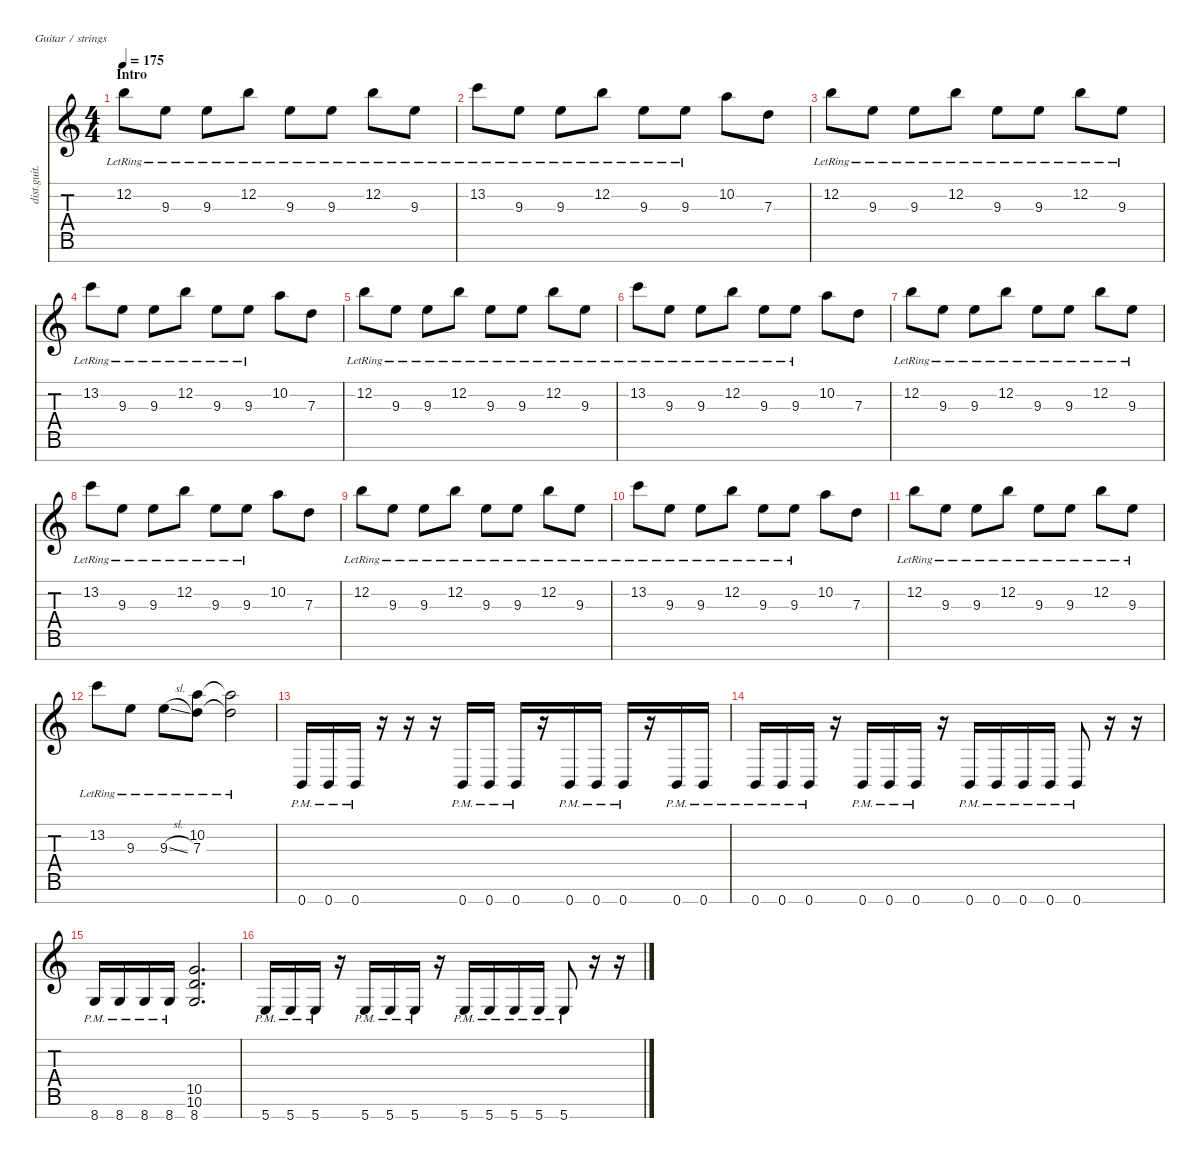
\defaultSystemsLayout 4
\hideDynamics
\bracketExtendMode nobrackets
\track ("Distortion Guitar - Zoli" "dist.guit.") {instrument distortionguitar}
\staff {score tabs}
\tuning (E4 B3 G3 D3 A2 E2 B1)
\ts (4 4)
\section ("" "Intro")
\tempo 175
\clef g2
\ks c
12.2{lr}.8{dy ff instrument distortionguitar} 9.3{lr}.8 9.3{lr}.8 12.2{lr}.8 9.3{lr}.8 9.3{lr}.8 12.2{lr}.8 9.3{lr}.8 |
13.2{lr}.8 9.3{lr}.8 9.3{lr}.8 12.2{lr}.8 9.3{lr}.8 9.3{lr}.8 10.2.8 7.3.8 |
12.2{lr}.8 9.3{lr}.8 9.3{lr}.8 12.2{lr}.8 9.3{lr}.8 9.3{lr}.8 12.2{lr}.8 9.3{lr}.8 |
13.2{lr}.8 9.3{lr}.8 9.3{lr}.8 12.2{lr}.8 9.3{lr}.8 9.3{lr}.8 10.2.8 7.3.8 |
12.2{lr}.8 9.3{lr}.8 9.3{lr}.8 12.2{lr}.8 9.3{lr}.8 9.3{lr}.8 12.2{lr}.8 9.3{lr}.8 |
13.2{lr}.8 9.3{lr}.8 9.3{lr}.8 12.2{lr}.8 9.3{lr}.8 9.3{lr}.8 10.2.8 7.3.8 |
12.2{lr}.8 9.3{lr}.8 9.3{lr}.8 12.2{lr}.8 9.3{lr}.8 9.3{lr}.8 12.2{lr}.8 9.3{lr}.8 |
13.2{lr}.8 9.3{lr}.8 9.3{lr}.8 12.2{lr}.8 9.3{lr}.8 9.3{lr}.8 10.2.8 7.3.8 |
12.2{lr}.8 9.3{lr}.8 9.3{lr}.8 12.2{lr}.8 9.3{lr}.8 9.3{lr}.8 12.2{lr}.8 9.3{lr}.8 |
13.2{lr}.8 9.3{lr}.8 9.3{lr}.8 12.2{lr}.8 9.3{lr}.8 9.3{lr}.8 10.2.8 7.3.8 |
12.2{lr}.8 9.3{lr}.8 9.3{lr}.8 12.2{lr}.8 9.3{lr}.8 9.3{lr}.8 12.2{lr}.8 9.3{lr}.8 |
13.2{lr}.8 9.3{lr}.8 9.3{sl lr}.8 (10.2{lr} 7.3{lr}).8 (10.2{lr t} 7.3{lr t}).2 |
0.7{pm}.16 0.7{pm}.16 0.7{pm}.16 r.16 r.16 r.16 0.7{pm}.16 0.7{pm}.16 0.7{pm}.16 r.16 0.7{pm}.16 0.7{pm}.16 0.7{pm}.16 r.16 0.7{pm}.16 0.7{pm}.16 |
0.7{pm}.16 0.7{pm}.16 0.7{pm}.16 r.16 0.7{pm}.16 0.7{pm}.16 0.7{pm}.16 r.16 0.7{pm}.16 0.7{pm}.16 0.7{pm}.16 0.7{pm}.16 0.7{pm}.8 r.16 r.16 |
8.7{pm}.16 8.7{pm}.16 8.7{pm}.16 8.7{pm}.16 (8.7 10.6 10.5).2{d} |
5.7{pm}.16 5.7{pm}.16 5.7{pm}.16 r.16 5.7{pm}.16 5.7{pm}.16 5.7{pm}.16 r.16 5.7{pm}.16 5.7{pm}.16 5.7{pm}.16 5.7{pm}.16 5.7{pm}.8 r.16 r.16
